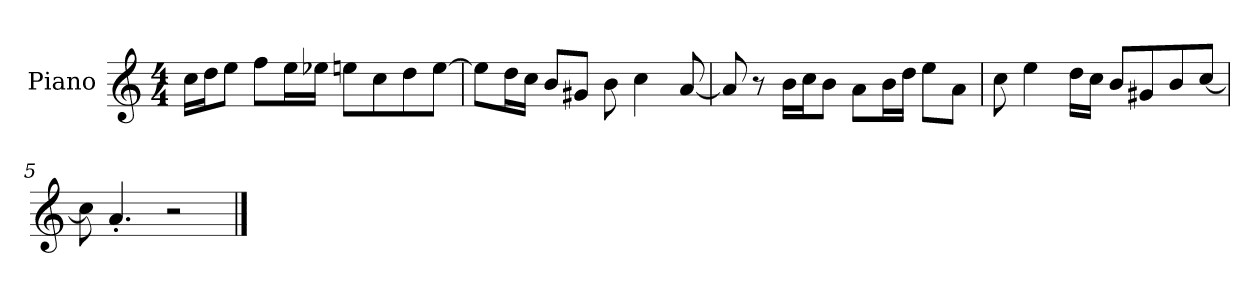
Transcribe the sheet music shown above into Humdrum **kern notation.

**kern
*part1
*staff1
*I"Piano
*I'P-no
*clefG2
*k[]
*M4/4
*MM90
=1
16cc\LL
16dd\J
8ee\J
8ff\L
16ee\L
16ee-X\JJ
8een\L
8cc\
8dd\
[8ee\J
=2
8ee\L]
16dd\L
16cc\JJ
8b/L
8g#X/J
8b\
4cc\
[8a/
=3
8a/]
8r
16b\LL
16cc\J
8b\J
8a\L
16b\L
16dd\JJ
8ee\L
8a\J
=4
8cc\
4ee\
16dd\LL
16cc\JJ
8b/L
8g#X/
8b/
[8cc/J
!!LO:LB:g=z
=5
8cc\]
4.a'/
2r
==
*-
